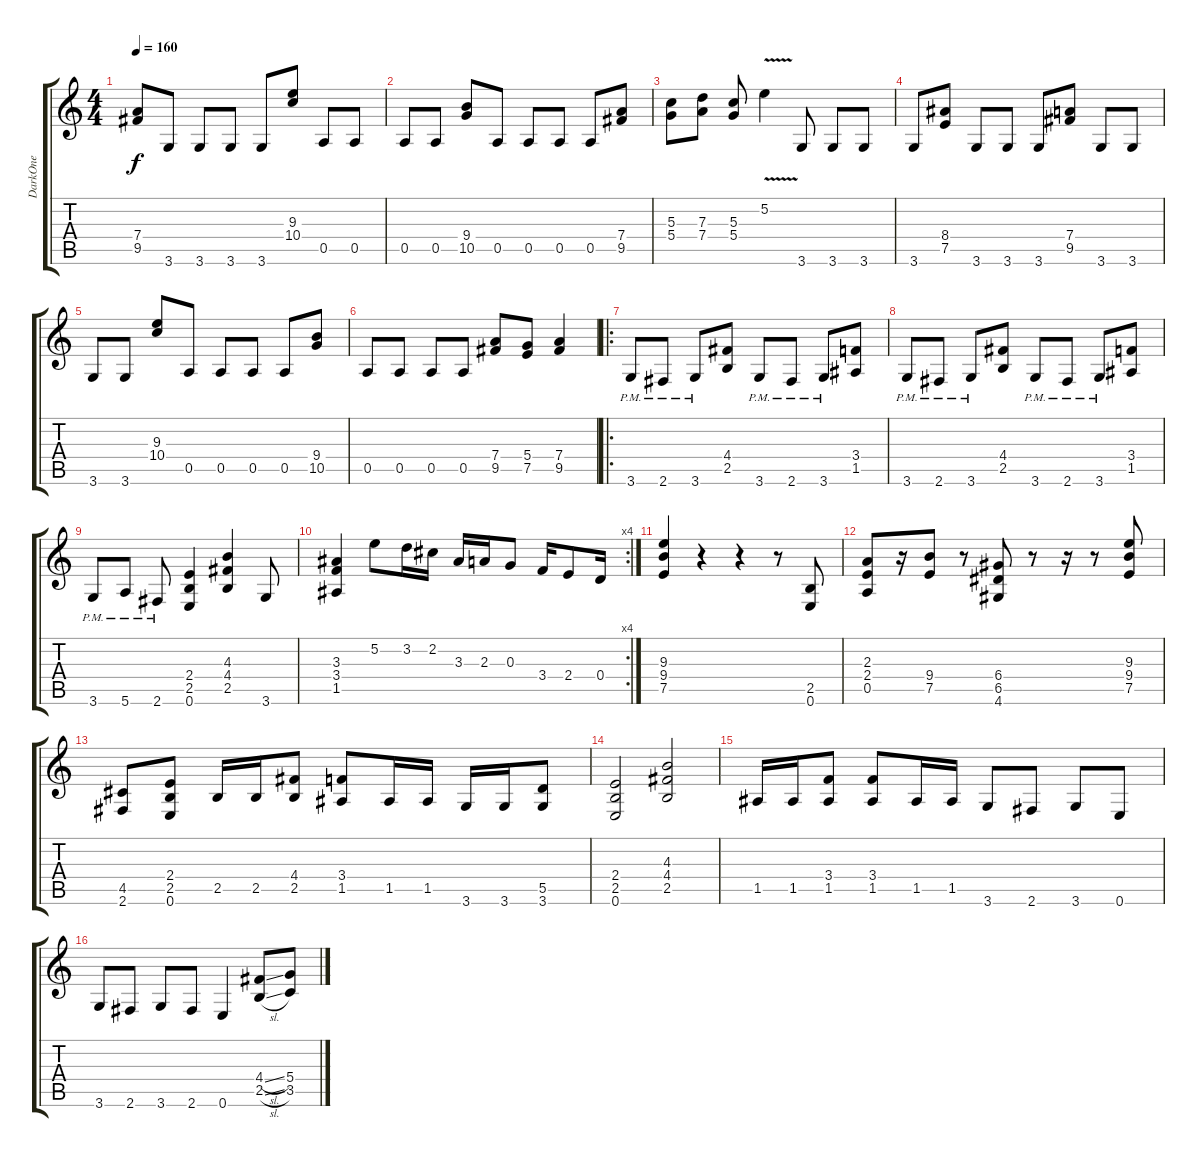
\track ("DarkOne" "DarkOne") {instrument distortionguitar}
\staff {score tabs}
\tuning (E4 B3 G3 D3 A2 E2) {hide}
\ts (4 4)
\tempo 160
\clef g2
\ks c
(7.4 9.5).8{dy f} 3.6.8 3.6.8 3.6.8 3.6.8 (9.3 10.4).8 0.5.8 0.5.8 |
0.5.8 0.5.8 (9.4 10.5).8 0.5.8 0.5.8 0.5.8 0.5.8 (7.4 9.5).8 |
(5.3 5.4).8 (7.3 7.4).8 (5.3 5.4).8 5.2{v}.4 3.6.8 3.6.8 3.6.8 |
3.6.8 (8.4 7.5).8 3.6.8 3.6.8 3.6.8 (7.4 9.5).8 3.6.8 3.6.8 |
3.6.8 3.6.8 (9.3 10.4).8 0.5.8 0.5.8 0.5.8 0.5.8 (9.4 10.5).8 |
0.5.8 0.5.8 0.5.8 0.5.8 (7.4 9.5).8 (5.4 7.5).8 (7.4 9.5).4 |
\ro
3.6{pm}.8 2.6{pm}.8 3.6{pm}.8 (4.4 2.5).8 3.6{pm}.8 2.6{pm}.8 3.6{pm}.8 (3.4 1.5).8 |
3.6{pm}.8 2.6{pm}.8 3.6{pm}.8 (4.4 2.5).8 3.6{pm}.8 2.6{pm}.8 3.6{pm}.8 (3.4 1.5).8 |
3.6{pm}.8 5.6{pm}.8 2.6{pm}.8 (2.4 2.5 0.6).4 (4.3 4.4 2.5).4 3.6.8 |
\rc 4
(3.3 3.4 1.5).4 5.2.8 3.2.16 2.2.16 3.3.16 2.3.16 0.3.8 3.4.16 2.4.8 0.4.16 |
(9.3 9.4 7.5).4 r.4 r.4 r.8 (2.5 0.6).8 |
(2.3 2.4 0.5).8 r.16 (9.4 7.5).8 r.8 (6.4 6.5 4.6).8 r.8 r.16 r.8 (9.3 9.4 7.5).8 |
(4.5 2.6).8 (2.4 2.5 0.6).8 2.5.16 2.5.16 (4.4 2.5).8 (3.4 1.5).8 1.5.16 1.5.16 3.6.16 3.6.16 (5.5 3.6).8 |
(2.4 2.5 0.6).2 (4.3 4.4 2.5).2 |
1.5.16 1.5.16 (3.4 1.5).8 (3.4 1.5).8 1.5.16 1.5.16 3.6.8 2.6.8 3.6.8 0.6.8 |
3.6.8 2.6.8 3.6.8 2.6.8 0.6.4 (4.4{sl} 2.5{sl}).8 (5.4 3.5).8
